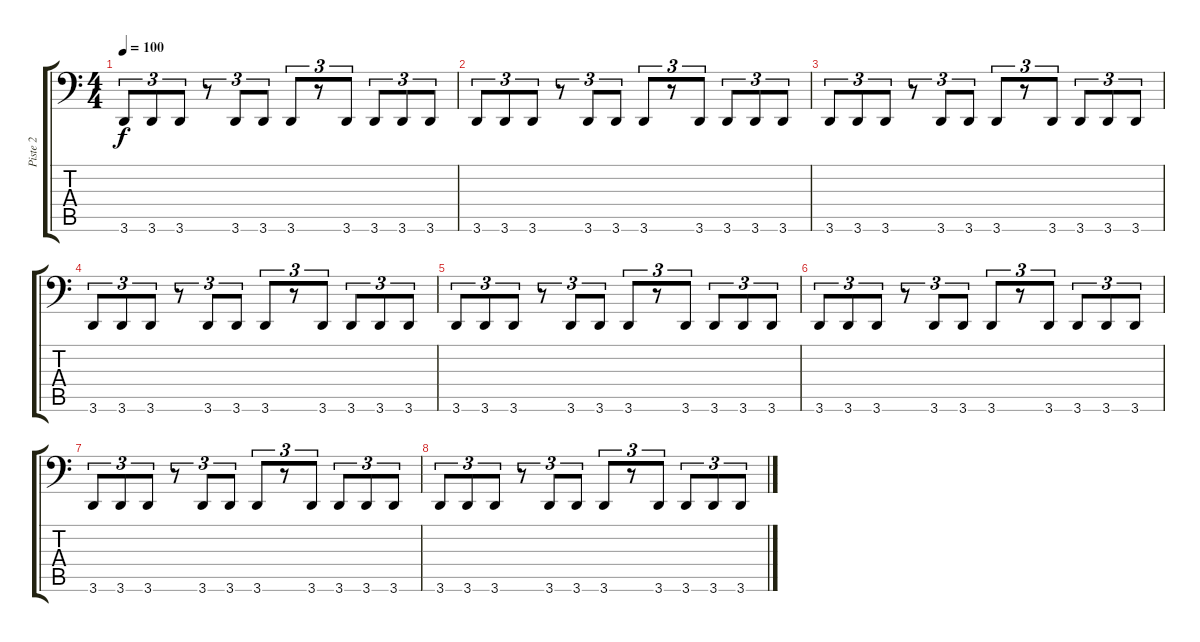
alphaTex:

\track ("Piste 2" "Piste 2") {instrument electricbassfinger}
\staff {score tabs}
\tuning (C3 G2 D2 A1 E1 B0) {hide}
\ts (4 4)
\tempo 100
\clef f4
\ks c
3.6.8{tu (3 2) dy f} 3.6.8{tu (3 2)} 3.6.8{tu (3 2)} r.8{tu (3 2)} 3.6.8{tu (3 2)} 3.6.8{tu (3 2)} 3.6.8{tu (3 2)} r.8{tu (3 2)} 3.6.8{tu (3 2)} 3.6.8{tu (3 2)} 3.6.8{tu (3 2)} 3.6.8{tu (3 2)} |
3.6.8{tu (3 2)} 3.6.8{tu (3 2)} 3.6.8{tu (3 2)} r.8{tu (3 2)} 3.6.8{tu (3 2)} 3.6.8{tu (3 2)} 3.6.8{tu (3 2)} r.8{tu (3 2)} 3.6.8{tu (3 2)} 3.6.8{tu (3 2)} 3.6.8{tu (3 2)} 3.6.8{tu (3 2)} |
3.6.8{tu (3 2)} 3.6.8{tu (3 2)} 3.6.8{tu (3 2)} r.8{tu (3 2)} 3.6.8{tu (3 2)} 3.6.8{tu (3 2)} 3.6.8{tu (3 2)} r.8{tu (3 2)} 3.6.8{tu (3 2)} 3.6.8{tu (3 2)} 3.6.8{tu (3 2)} 3.6.8{tu (3 2)} |
3.6.8{tu (3 2)} 3.6.8{tu (3 2)} 3.6.8{tu (3 2)} r.8{tu (3 2)} 3.6.8{tu (3 2)} 3.6.8{tu (3 2)} 3.6.8{tu (3 2)} r.8{tu (3 2)} 3.6.8{tu (3 2)} 3.6.8{tu (3 2)} 3.6.8{tu (3 2)} 3.6.8{tu (3 2)} |
3.6.8{tu (3 2)} 3.6.8{tu (3 2)} 3.6.8{tu (3 2)} r.8{tu (3 2)} 3.6.8{tu (3 2)} 3.6.8{tu (3 2)} 3.6.8{tu (3 2)} r.8{tu (3 2)} 3.6.8{tu (3 2)} 3.6.8{tu (3 2)} 3.6.8{tu (3 2)} 3.6.8{tu (3 2)} |
3.6.8{tu (3 2)} 3.6.8{tu (3 2)} 3.6.8{tu (3 2)} r.8{tu (3 2)} 3.6.8{tu (3 2)} 3.6.8{tu (3 2)} 3.6.8{tu (3 2)} r.8{tu (3 2)} 3.6.8{tu (3 2)} 3.6.8{tu (3 2)} 3.6.8{tu (3 2)} 3.6.8{tu (3 2)} |
3.6.8{tu (3 2)} 3.6.8{tu (3 2)} 3.6.8{tu (3 2)} r.8{tu (3 2)} 3.6.8{tu (3 2)} 3.6.8{tu (3 2)} 3.6.8{tu (3 2)} r.8{tu (3 2)} 3.6.8{tu (3 2)} 3.6.8{tu (3 2)} 3.6.8{tu (3 2)} 3.6.8{tu (3 2)} |
3.6.8{tu (3 2)} 3.6.8{tu (3 2)} 3.6.8{tu (3 2)} r.8{tu (3 2)} 3.6.8{tu (3 2)} 3.6.8{tu (3 2)} 3.6.8{tu (3 2)} r.8{tu (3 2)} 3.6.8{tu (3 2)} 3.6.8{tu (3 2)} 3.6.8{tu (3 2)} 3.6.8{tu (3 2)}
